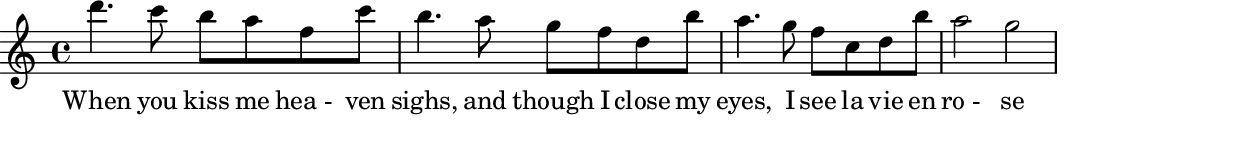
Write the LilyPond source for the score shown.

%% Generated by lilypond-book
%% Options: [indent=0\mm,line-width=278\pt]
\include "lilypond-book-preamble.ly"


% ****************************************************************
% Start cut-&-pastable-section
% ****************************************************************



\paper {
  indent = 0\mm
  line-width = 278\pt
  % offset the left padding, also add 1mm as lilypond creates cropped
  % images with a little space on the right
  line-width = #(- line-width (* mm  3.000000) (* mm 1))
}

\layout {
  
}





% ****************************************************************
% ly snippet:
% ****************************************************************
\sourcefileline 83
\layout {
	  	indent = 0\mm
  		line-width = 200\mm
  		ragged-last = ##t
	}
	\score {
		\relative c'' {
			\clef treble
			\override Staff.TimeSignature #'style = #'()
			\time 4/4
    		d'4. c8 b8 [ a8 f8 c'8 ] b4. a8 g8 [ f8 d8 b'8 ] a4. g8 f8 [ c8 d8 b'8 ] a2  g2
		}
		\addlyrics { When you kiss me "hea - " ven "sighs," and though I close my "eyes," I see la vie en "ro -" se }
	}



% ****************************************************************
% end ly snippet
% ****************************************************************
